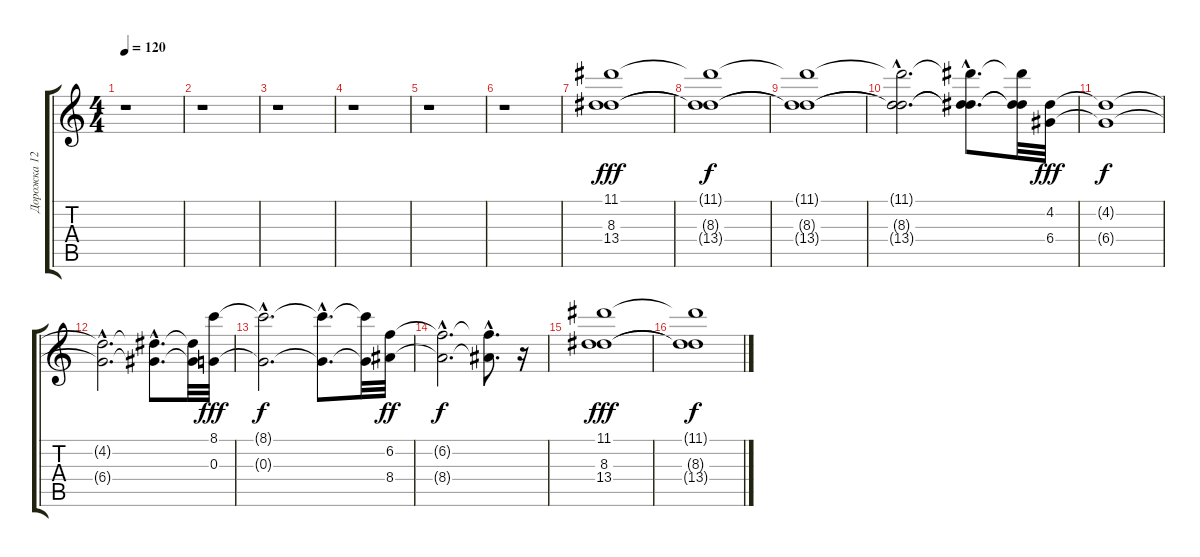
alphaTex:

\track ("Дорожка 12" "Дорожка 12") {instrument distortionguitar}
\staff {score tabs}
\tuning (E4 B3 G3 D3 A2 E2) {hide}
\ts (4 4)
\tempo 120
\clef g2
\ks c
r.1{dy f} |
r.1 |
r.1 |
r.1 |
r.1 |
r.1 |
(11.1 8.3 13.4).1{dy fff} |
(11.1{t} 8.3{t} 13.4{t}).1{dy f} |
(11.1{t} 8.3{t} 13.4{t}).1 |
(11.1{hac t} 8.3{hac t} 13.4{hac t}).2{d} (11.1{hac t} 8.3{hac t} 13.4{hac t}).8{d} (11.1{t} 8.3{t} 13.4{t}).32 (4.2 6.4).32{dy fff} |
(4.2{t} 6.4{t}).1{dy f} |
(4.2{hac t} 6.4{hac t}).2{d} (4.2{hac t} 6.4{hac t}).8{d} (4.2{t} 6.4{t}).32 (8.1 0.3).32{dy fff} |
(8.1{hac t} 0.3{hac t}).2{d dy f} (8.1{hac t} 0.3{hac t}).8{d} (8.1{t} 0.3{t}).32 (6.2 8.4).32{dy ff} |
(6.2{hac t} 8.4{hac t}).2{d dy f} (6.2{hac t} 8.4{hac t}).8{d} r.16 |
(11.1 8.3 13.4).1{dy fff} |
(11.1{t} 8.3{t} 13.4{t}).1{dy f}
